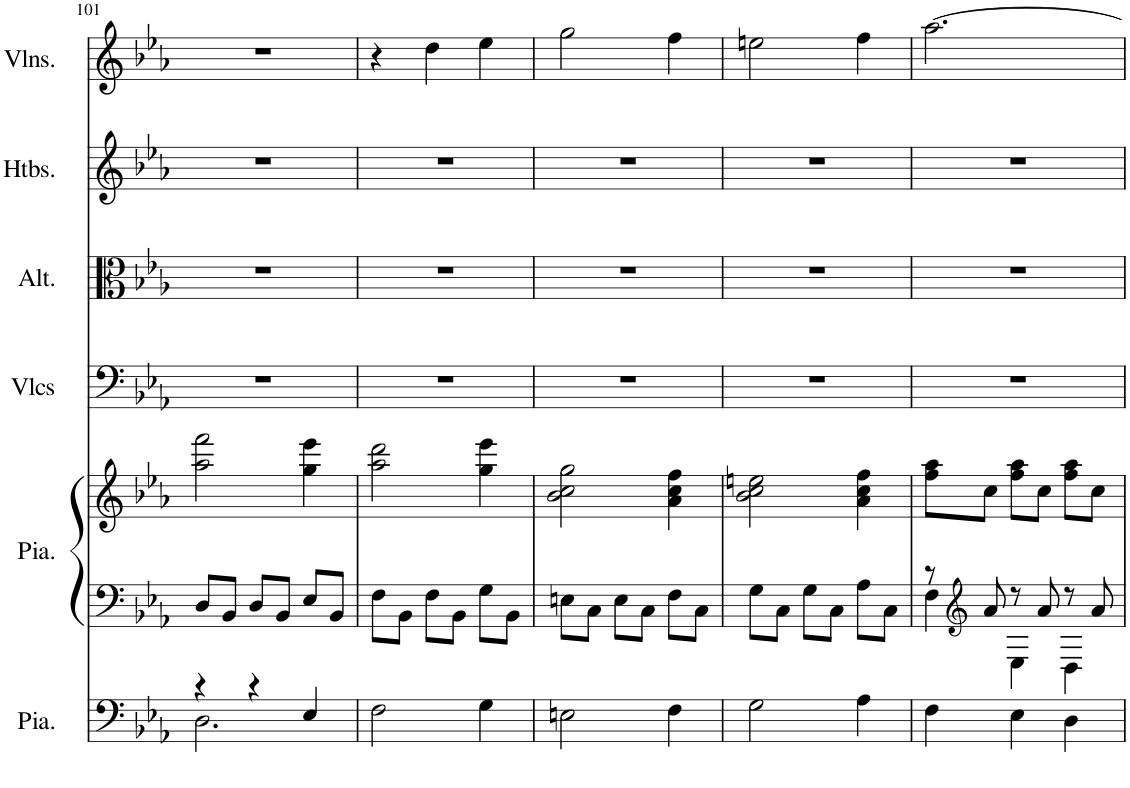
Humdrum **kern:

**kern	**kern	**kern	**kern	**kern	**kern	**kern
*part6	*part5	*part5	*part4	*part3	*part2	*part1
*staff7	*staff6	*staff5	*staff4	*staff3	*staff2	*staff1
*I"Piano, Pedals	*I"Piano, Organ	*	*I"Violoncelles, Bass	*I"Altos, Tenor	*I"Hautbois, Alto	*I"Violons, Soprano
*I'Pia.	*I'Pia.	*	*I'Vlcs	*I'Alt.	*I'Htbs.	*I'Vlns.
!!LO:PB:g=z
*clefF4	*clefF4	*clefG2	*clefF4	*clefC3	*clefG2	*clefG2
*k[b-e-a-]	*k[b-e-a-]	*k[b-e-a-]	*k[b-e-a-]	*k[b-e-a-]	*k[b-e-a-]	*k[b-e-a-]
*M3/4	*M3/4	*M3/4	*M3/4	*M3/4	*M3/4	*M3/4
=101	=101	=101	=101	=101	=101	=101
*^	*	*	*	*	*	*
4r	2.D\	8D/L	2aa-\ 2fff\	2.r	2.r	2.r	2.r
.	.	8BB-/J	.	.	.	.	.
4r	.	8D/L	.	.	.	.	.
.	.	8BB-/J	.	.	.	.	.
4E-/	.	8E-/L	4gg\ 4eee-\	.	.	.	.
.	.	8BB-/J	.	.	.	.	.
*v	*v	*	*	*	*	*	*
=102	=102	=102	=102	=102	=102	=102
2F\	8F\L	2aa-\ 2ddd\	2.r	2.r	2.r	4r
.	8BB-\J	.	.	.	.	.
.	8F\L	.	.	.	.	4dd\
.	8BB-\J	.	.	.	.	.
4G\	8G\L	4gg\ 4eee-\	.	.	.	4ee-\
.	8BB-\J	.	.	.	.	.
=103	=103	=103	=103	=103	=103	=103
2En\	8En\L	2b-\ 2cc\ 2gg\	2.r	2.r	2.r	2gg\
.	8C\J	.	.	.	.	.
.	8E\L	.	.	.	.	.
.	8C\J	.	.	.	.	.
4F\	8F\L	4a-\ 4cc\ 4ff\	.	.	.	4ff\
.	8C\J	.	.	.	.	.
=104	=104	=104	=104	=104	=104	=104
2G\	8G\L	2b-\ 2cc\ 2een\	2.r	2.r	2.r	2een\
.	8C\J	.	.	.	.	.
.	8G\L	.	.	.	.	.
.	8C\J	.	.	.	.	.
4A-\	8A-\L	4a-\ 4cc\ 4ff\	.	.	.	4ff\
.	8C\J	.	.	.	.	.
=105	=105	=105	=105	=105	=105	=105
*	*^	*	*	*	*	*
4F\	8r	4F\	8ff\ 8aa-\L	2.r	2.r	2.r	[2.aa-\
*	*clefG2	*	*	*	*	*	*
.	8a-/	.	8cc\J	.	.	.	.
4E-\	8r	4E-\	8ff\ 8aa-\L	.	.	.	.
.	8a-/	.	8cc\J	.	.	.	.
4D\	8r	4D\	8ff\ 8aa-\L	.	.	.	.
.	8a-/	.	8cc\J	.	.	.	.
*	*v	*v	*	*	*	*	*
=	=	=	=	=	=	=
*-	*-	*-	*-	*-	*-	*-
